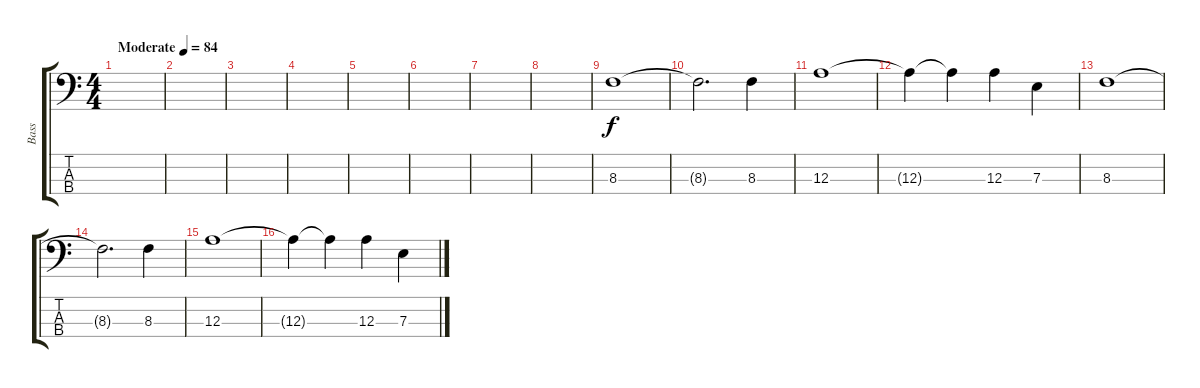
\track ("Bass" "Bass") {instrument electricbassfinger}
\staff {score tabs}
\tuning (G2 D2 A1 E1) {hide}
\ts (4 4)
\tempo (84 "Moderate")
\clef f4
\ks c
|
|
|
|
|
|
|
|
8.3.1 |
8.3{t}.2{d} 8.3.4 |
12.3.1 |
12.3{t}.4 12.3{t}.4 12.3.4 7.3.4 |
8.3.1 |
8.3{t}.2{d} 8.3.4 |
12.3.1 |
12.3{t}.4 12.3{t}.4 12.3.4 7.3.4
